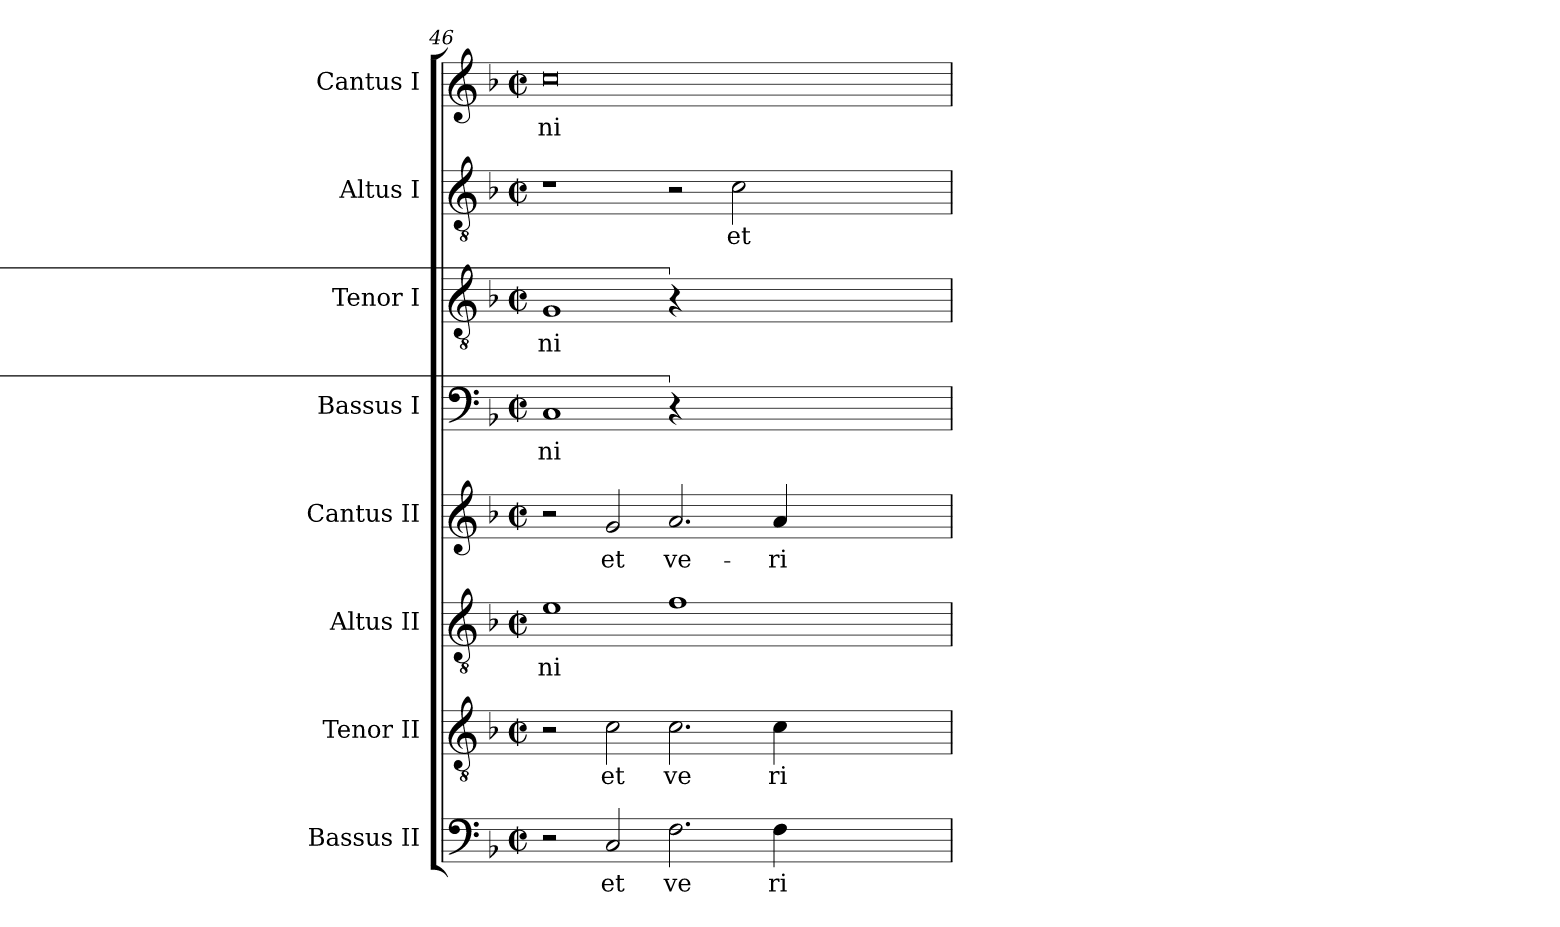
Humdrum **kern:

**kern	**text	**kern	**text	**kern	**text	**kern	**text	**kern	**text	**kern	**text	**kern	**text	**kern	**text
*part8	*part8	*part7	*part7	*part6	*part6	*part5	*part5	*part4	*part4	*part3	*part3	*part2	*part2	*part1	*part1
*staff8	*staff8	*staff7	*staff7	*staff6	*staff6	*staff5	*staff5	*staff4	*staff4	*staff3	*staff3	*staff2	*staff2	*staff1	*staff1
*I"Bassus II	*	*I"Tenor II	*	*I"Altus II	*	*I"Cantus II	*	*I"Bassus I	*	*I"Tenor I	*	*I"Altus I	*	*I"Cantus I	*
*clefF4	*	*clefGv2	*	*clefGv2	*	*clefG2	*	*clefF4	*	*clefGv2	*	*clefGv2	*	*clefG2	*
*k[b-]	*	*k[b-]	*	*k[b-]	*	*k[b-]	*	*k[b-]	*	*k[b-]	*	*k[b-]	*	*k[b-]	*
*F:	*	*F:	*	*F:	*	*F:	*	*F:	*	*F:	*	*F:	*	*F:	*
*M2/2	*	*M2/2	*	*M2/2	*	*M2/2	*	*M2/2	*	*M2/2	*	*M2/2	*	*M2/2	*
*met(c|)	*	*met(c|)	*	*met(c|)	*	*met(c|)	*	*met(c|)	*	*met(c|)	*	*met(c|)	*	*met(c|)	*
=46	=46	=46	=46	=46	=46	=46	=46	=46	=46	=46	=46	=46	=46	=46	=46
!	!	!	!	!	!LO:LY:b:cj	!	!	!	!LO:LY:b:cj	!	!LO:LY:b:cj	!	!	!	!LO:LY:b:cj
2r	.	2r	.	1e	ni	2r	.	1C	ni	1G	ni	1r	.	0cc	-ni
!	!LO:LY:b:cj	!	!LO:LY:b:cj	!	!	!	!LO:LY:b:cj	!	!	!	!	!	!	!	!
2C/	et	2c\	et	.	.	2g/	et	.	.	.	.	.	.	.	.
!	!LO:LY:b:cj	!	!LO:LY:b:cj	!	!	!	!LO:LY:b:cj	!LO:N:vis=1	!	!LO:N:vis=1	!	!	!	!	!
2.F\	ve	2.c\	ve	1f	.	2.a/	ve-	4%9r	.	4%9r	.	2r	.	.	.
!	!	!	!	!	!	!	!	!	!	!	!	!	!LO:LY:b:cj	!	!
.	.	.	.	.	.	.	.	.	.	.	.	2c\	et	.	.
!	!LO:LY:b:cj	!	!LO:LY:b:cj	!	!	!	!LO:LY:b:cj	!	!	!	!	!	!	!	!
4F\	ri	4c\	ri	.	.	4a/	-ri-	.	.	.	.	.	.	.	.
1ryy	.	1ryy	.	1ryy	.	1ryy	.	.	.	.	.	1ryy	.	1ryy	.
4ryy	.	4ryy	.	4ryy	.	4ryy	.	.	.	.	.	4ryy	.	4ryy	.
=	=	=	=	=	=	=	=	=	=	=	=	=	=	=	=
*-	*-	*-	*-	*-	*-	*-	*-	*-	*-	*-	*-	*-	*-	*-	*-
